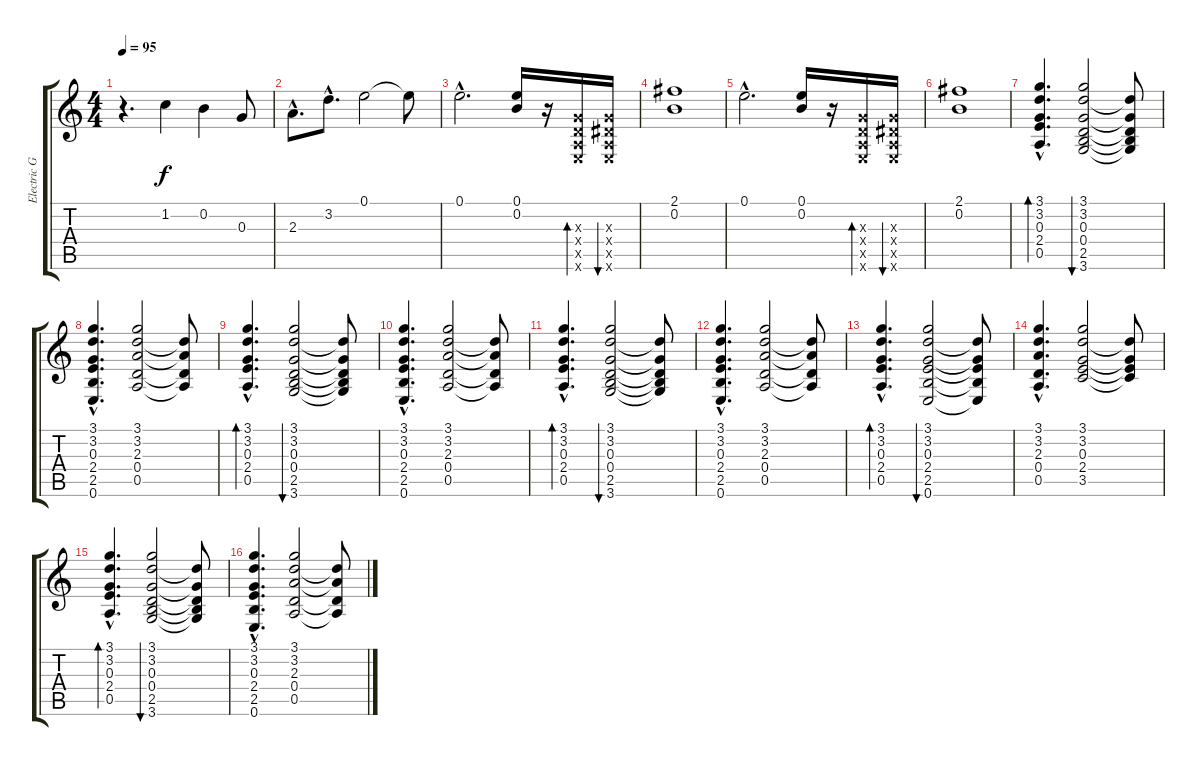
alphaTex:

\track ("Electric Guitar(1)" "Electric G") {instrument electricguitarjazz}
\staff {score tabs}
\tuning (E4 B3 G3 D3 A2 E2) {hide}
\ts (4 4)
\tempo 95
\clef g2
\ks c
r.4{d dy f} 1.2.4 0.2.4 0.3.8 |
2.3{hac}.8{d} 3.2{hac}.8{d} 0.1.2 0.1{t}.8 |
0.1{hac}.2{d} (0.1 0.2).16 r.16 (0.3{x} 0.4{x} 0.5{x} 0.6{x}).16{bd 60} (0.3{x} 1.4{x} 0.5{x} 0.6{x}).16{bu 60} |
(2.1 0.2).1 |
0.1{hac}.2{d} (0.1 0.2).16 r.16 (0.3{x} 0.4{x} 0.5{x} 0.6{x}).16{bd 60} (0.3{x} 1.4{x} 0.5{x} 0.6{x}).16{bu 60} |
(2.1 0.2).1 |
(3.1{hac} 3.2{hac} 0.3{hac} 2.4{hac} 0.5{hac}).4{d bd 60} (3.1 3.2 0.3 0.4 2.5 3.6).2{bu 60} (3.2{t} 0.3{t} 0.4{t} 2.5{t} 3.6{t}).8 |
(3.1{hac} 3.2{hac} 0.3{hac} 2.4{hac} 2.5{hac} 0.6{hac}).4{d} (3.1 3.2 2.3 0.4 0.5).2 (3.2{t} 2.3{t} 0.4{t} 0.5{t}).8 |
(3.1{hac} 3.2{hac} 0.3{hac} 2.4{hac} 0.5{hac}).4{d bd 60} (3.1 3.2 0.3 0.4 2.5 3.6).2{bu 60} (3.2{t} 0.3{t} 0.4{t} 2.5{t} 3.6{t}).8 |
(3.1{hac} 3.2{hac} 0.3{hac} 2.4{hac} 2.5{hac} 0.6{hac}).4{d} (3.1 3.2 2.3 0.4 0.5).2 (3.2{t} 2.3{t} 0.4{t} 0.5{t}).8 |
(3.1{hac} 3.2{hac} 0.3{hac} 2.4{hac} 0.5{hac}).4{d bd 60} (3.1 3.2 0.3 0.4 2.5 3.6).2{bu 60} (3.2{t} 0.3{t} 0.4{t} 2.5{t} 3.6{t}).8 |
(3.1{hac} 3.2{hac} 0.3{hac} 2.4{hac} 2.5{hac} 0.6{hac}).4{d} (3.1 3.2 2.3 0.4 0.5).2 (3.2{t} 2.3{t} 0.4{t} 0.5{t}).8 |
(3.1{hac} 3.2{hac} 0.3{hac} 2.4{hac} 0.5{hac}).4{d bd 60} (3.1 3.2 0.3 2.4 2.5 0.6).2{bu 60} (3.2{t} 0.3{t} 2.4{t} 2.5{t} 0.6{t}).8 |
(3.1{hac} 3.2{hac} 2.3{hac} 0.4{hac} 0.5{hac}).4{d} (3.1 3.2 0.3 2.4 3.5).2 (3.2{t} 0.3{t} 2.4{t} 3.5{t}).8 |
(3.1{hac} 3.2{hac} 0.3{hac} 2.4{hac} 0.5{hac}).4{d bd 60} (3.1 3.2 0.3 0.4 2.5 3.6).2{bu 60} (3.2{t} 0.3{t} 0.4{t} 2.5{t} 3.6{t}).8 |
(3.1{hac} 3.2{hac} 0.3{hac} 2.4{hac} 2.5{hac} 0.6{hac}).4{d} (3.1 3.2 2.3 0.4 0.5).2 (3.2{t} 2.3{t} 0.4{t} 0.5{t}).8
